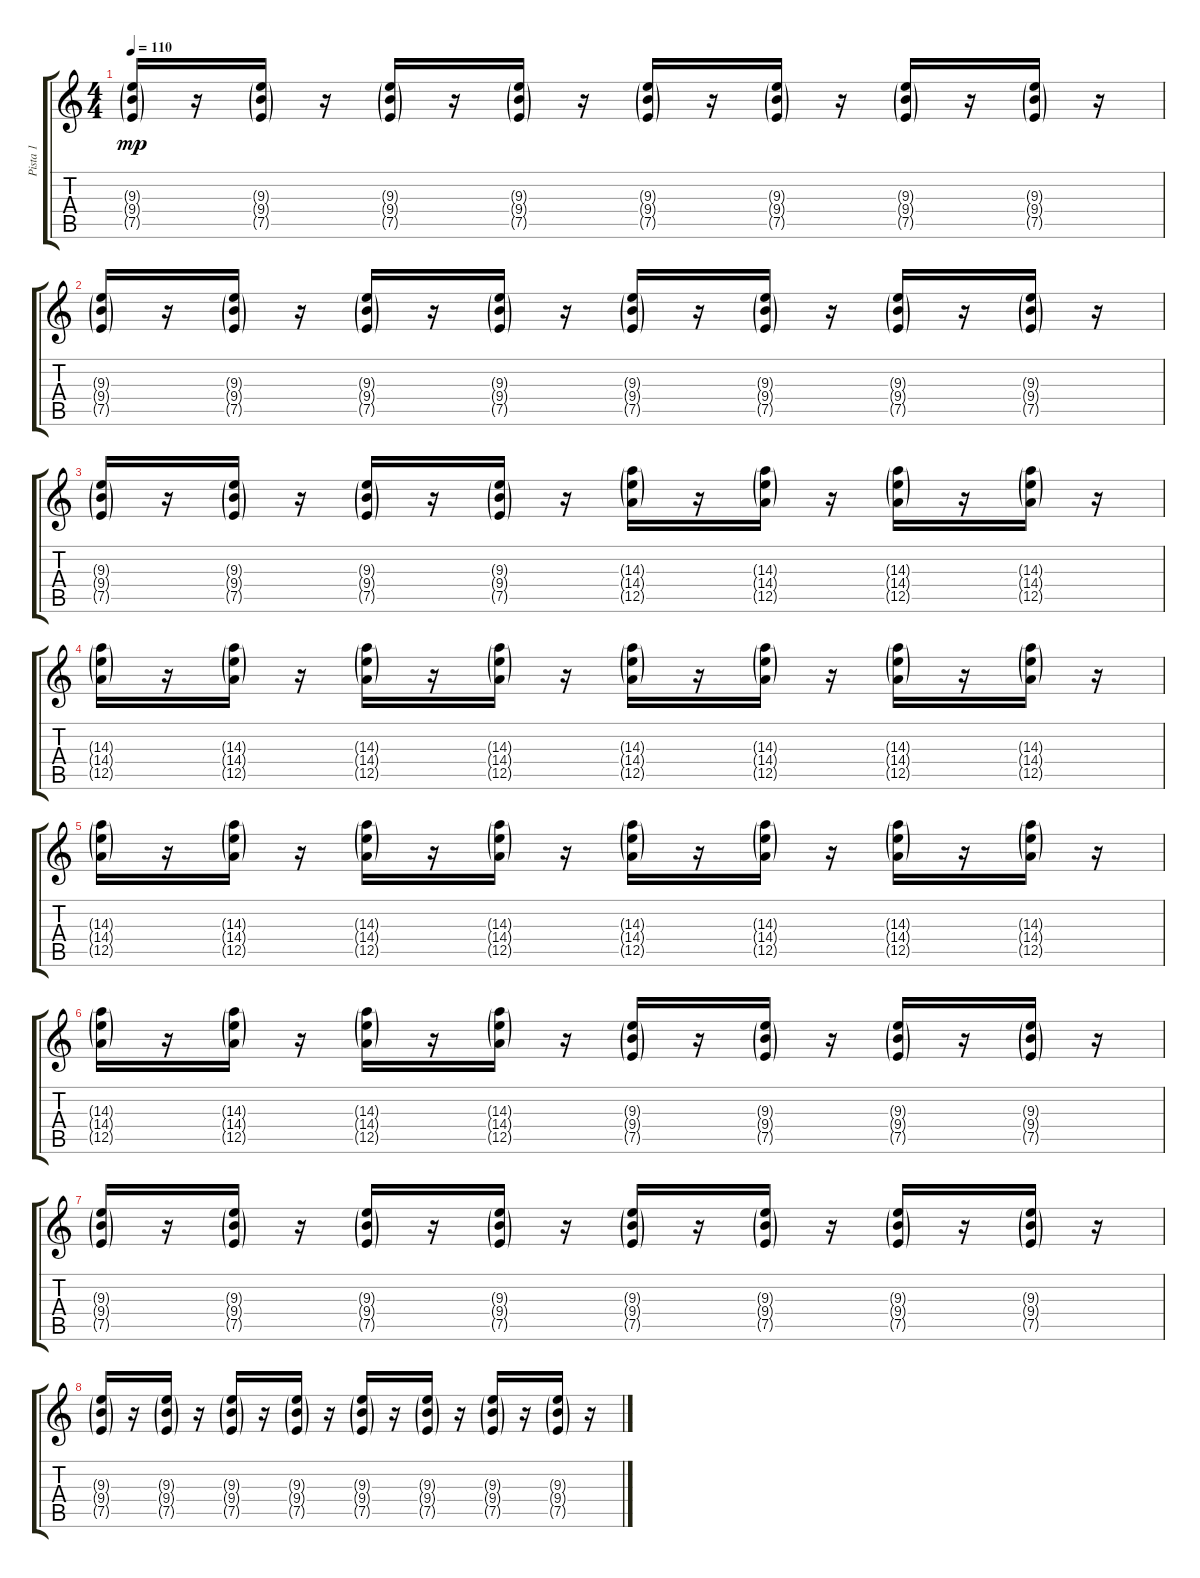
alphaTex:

\track ("Pista 1" "Pista 1") {instrument overdrivenguitar}
\staff {score tabs}
\tuning (E4 B3 G3 D3 A2 E2) {hide}
\ts (4 4)
\tempo 110
\clef g2
\ks c
(9.3{g} 9.4{g} 7.5{g}).16{dy mp} r.16 (9.3{g} 9.4{g} 7.5{g}).16 r.16 (9.3{g} 9.4{g} 7.5{g}).16 r.16 (9.3{g} 9.4{g} 7.5{g}).16 r.16 (9.3{g} 9.4{g} 7.5{g}).16 r.16 (9.3{g} 9.4{g} 7.5{g}).16 r.16 (9.3{g} 9.4{g} 7.5{g}).16 r.16 (9.3{g} 9.4{g} 7.5{g}).16 r.16 |
(9.3{g} 9.4{g} 7.5{g}).16 r.16 (9.3{g} 9.4{g} 7.5{g}).16 r.16 (9.3{g} 9.4{g} 7.5{g}).16 r.16 (9.3{g} 9.4{g} 7.5{g}).16 r.16 (9.3{g} 9.4{g} 7.5{g}).16 r.16 (9.3{g} 9.4{g} 7.5{g}).16 r.16 (9.3{g} 9.4{g} 7.5{g}).16 r.16 (9.3{g} 9.4{g} 7.5{g}).16 r.16 |
(9.3{g} 9.4{g} 7.5{g}).16 r.16 (9.3{g} 9.4{g} 7.5{g}).16 r.16 (9.3{g} 9.4{g} 7.5{g}).16 r.16 (9.3{g} 9.4{g} 7.5{g}).16 r.16 (14.3{g} 14.4{g} 12.5{g}).16 r.16 (14.3{g} 14.4{g} 12.5{g}).16 r.16 (14.3{g} 14.4{g} 12.5{g}).16 r.16 (14.3{g} 14.4{g} 12.5{g}).16 r.16 |
(14.3{g} 14.4{g} 12.5{g}).16 r.16 (14.3{g} 14.4{g} 12.5{g}).16 r.16 (14.3{g} 14.4{g} 12.5{g}).16 r.16 (14.3{g} 14.4{g} 12.5{g}).16 r.16 (14.3{g} 14.4{g} 12.5{g}).16 r.16 (14.3{g} 14.4{g} 12.5{g}).16 r.16 (14.3{g} 14.4{g} 12.5{g}).16 r.16 (14.3{g} 14.4{g} 12.5{g}).16 r.16 |
(14.3{g} 14.4{g} 12.5{g}).16 r.16 (14.3{g} 14.4{g} 12.5{g}).16 r.16 (14.3{g} 14.4{g} 12.5{g}).16 r.16 (14.3{g} 14.4{g} 12.5{g}).16 r.16 (14.3{g} 14.4{g} 12.5{g}).16 r.16 (14.3{g} 14.4{g} 12.5{g}).16 r.16 (14.3{g} 14.4{g} 12.5{g}).16 r.16 (14.3{g} 14.4{g} 12.5{g}).16 r.16 |
(14.3{g} 14.4{g} 12.5{g}).16 r.16 (14.3{g} 14.4{g} 12.5{g}).16 r.16 (14.3{g} 14.4{g} 12.5{g}).16 r.16 (14.3{g} 14.4{g} 12.5{g}).16 r.16 (9.3{g} 9.4{g} 7.5{g}).16 r.16 (9.3{g} 9.4{g} 7.5{g}).16 r.16 (9.3{g} 9.4{g} 7.5{g}).16 r.16 (9.3{g} 9.4{g} 7.5{g}).16 r.16 |
(9.3{g} 9.4{g} 7.5{g}).16 r.16 (9.3{g} 9.4{g} 7.5{g}).16 r.16 (9.3{g} 9.4{g} 7.5{g}).16 r.16 (9.3{g} 9.4{g} 7.5{g}).16 r.16 (9.3{g} 9.4{g} 7.5{g}).16 r.16 (9.3{g} 9.4{g} 7.5{g}).16 r.16 (9.3{g} 9.4{g} 7.5{g}).16 r.16 (9.3{g} 9.4{g} 7.5{g}).16 r.16 |
(9.3{g} 9.4{g} 7.5{g}).16 r.16 (9.3{g} 9.4{g} 7.5{g}).16 r.16 (9.3{g} 9.4{g} 7.5{g}).16 r.16 (9.3{g} 9.4{g} 7.5{g}).16 r.16 (9.3{g} 9.4{g} 7.5{g}).16 r.16 (9.3{g} 9.4{g} 7.5{g}).16 r.16 (9.3{g} 9.4{g} 7.5{g}).16 r.16 (9.3{g} 9.4{g} 7.5{g}).16 r.16
